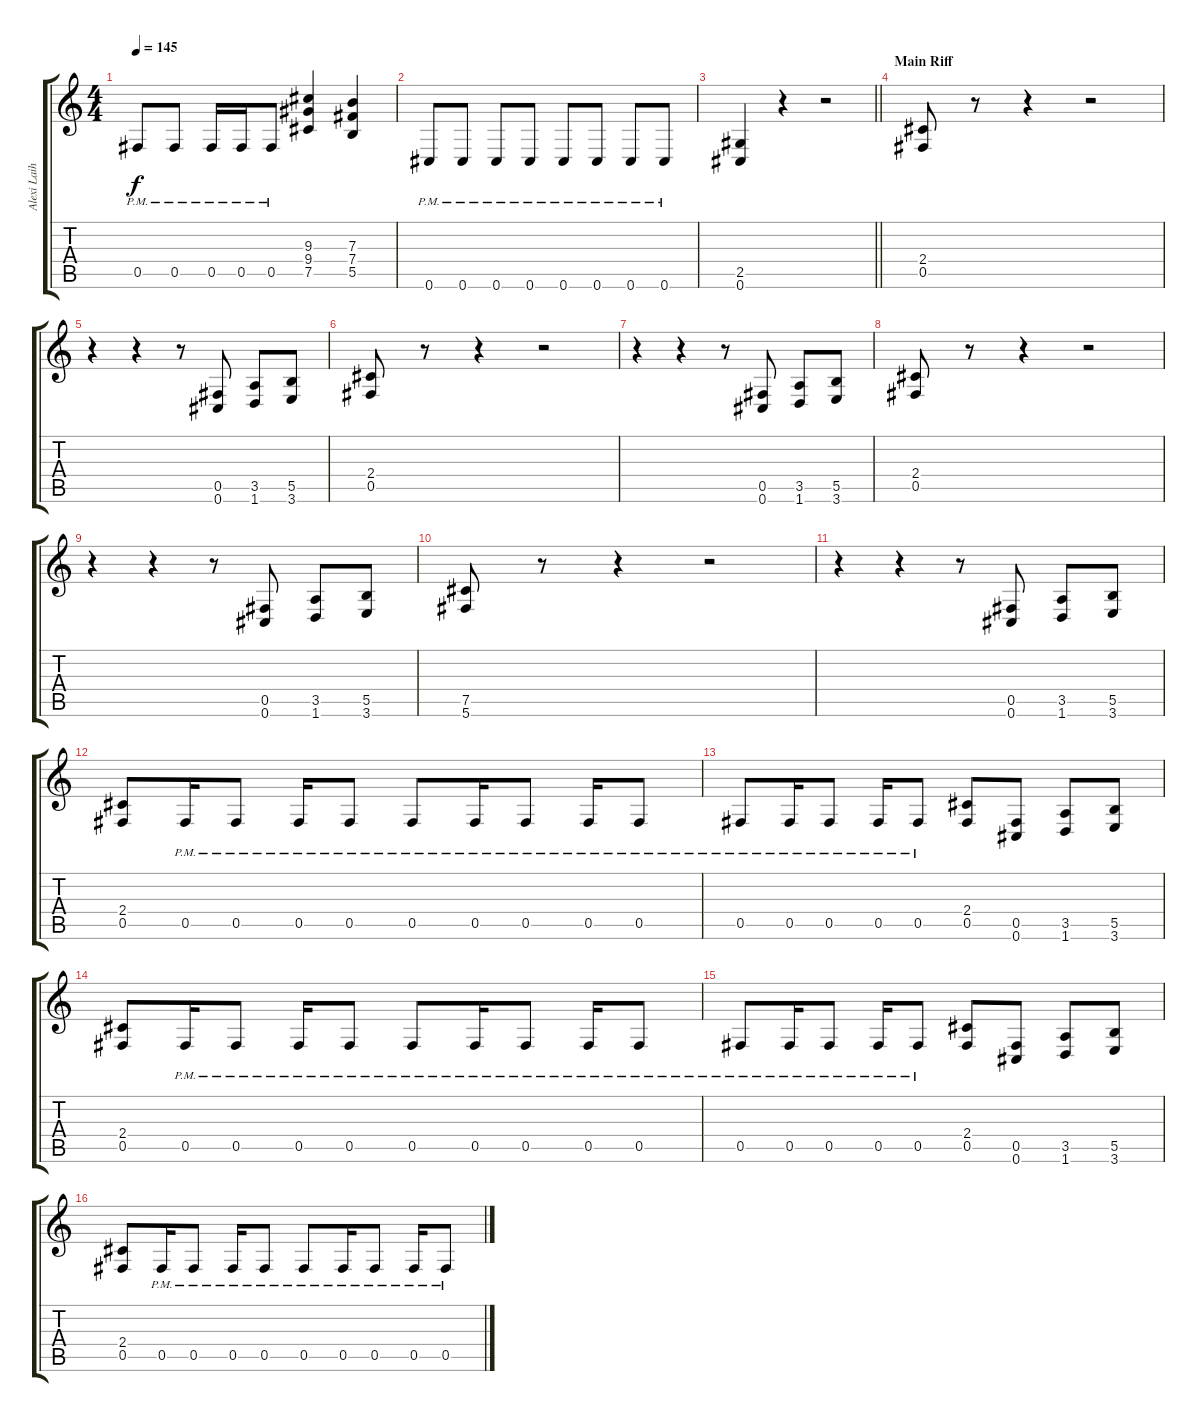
\track ("Alexi Laiho" "Alexi Laih") {instrument distortionguitar}
\staff {score tabs}
\tuning (Db4 Ab3 E3 B2 Gb2 Db2) {hide}
\ts (4 4)
\tempo 145
\clef g2
\ks c
0.5{pm}.8{dy f} 0.5{pm}.8 0.5{pm}.16 0.5{pm}.16 0.5{pm}.8 (9.3 9.4 7.5).4 (7.3 7.4 5.5).4 |
0.6{pm}.8 0.6{pm}.8 0.6{pm}.8 0.6{pm}.8 0.6{pm}.8 0.6{pm}.8 0.6{pm}.8 0.6{pm}.8 |
\barLineRight lightlight
(2.5 0.6).4 r.4 r.2 |
\section ("" "Main Riff")
(2.4 0.5).8 r.8 r.4 r.2 |
r.4 r.4 r.8 (0.5 0.6).8 (3.5 1.6).8 (5.5 3.6).8 |
(2.4 0.5).8 r.8 r.4 r.2 |
r.4 r.4 r.8 (0.5 0.6).8 (3.5 1.6).8 (5.5 3.6).8 |
(2.4 0.5).8 r.8 r.4 r.2 |
r.4 r.4 r.8 (0.5 0.6).8 (3.5 1.6).8 (5.5 3.6).8 |
(7.5 5.6).8 r.8 r.4 r.2 |
r.4 r.4 r.8 (0.5 0.6).8 (3.5 1.6).8 (5.5 3.6).8 |
(2.4 0.5).8 0.5{pm}.16 0.5{pm}.8 0.5{pm}.16 0.5{pm}.8 0.5{pm}.8 0.5{pm}.16 0.5{pm}.8 0.5{pm}.16 0.5{pm}.8 |
0.5{pm}.8 0.5{pm}.16 0.5{pm}.8 0.5{pm}.16 0.5{pm}.8 (2.4 0.5).8 (0.5 0.6).8 (3.5 1.6).8 (5.5 3.6).8 |
(2.4 0.5).8 0.5{pm}.16 0.5{pm}.8 0.5{pm}.16 0.5{pm}.8 0.5{pm}.8 0.5{pm}.16 0.5{pm}.8 0.5{pm}.16 0.5{pm}.8 |
0.5{pm}.8 0.5{pm}.16 0.5{pm}.8 0.5{pm}.16 0.5{pm}.8 (2.4 0.5).8 (0.5 0.6).8 (3.5 1.6).8 (5.5 3.6).8 |
(2.4 0.5).8 0.5{pm}.16 0.5{pm}.8 0.5{pm}.16 0.5{pm}.8 0.5{pm}.8 0.5{pm}.16 0.5{pm}.8 0.5{pm}.16 0.5{pm}.8
